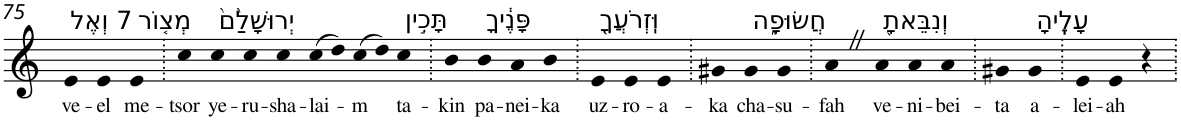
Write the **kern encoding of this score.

**kern	**text
*part1	*part1
*staff1	*staff1
*I"Piano	*
*I'Pno	*
!!LO:PB:g=z
*clefG2	*
*k[]	*
=75	=75
!LO:TX:a:t=7 וְאֶל	!
!	!LO:LY:b
4e	ve-
!	!LO:LY:b
4e	-el
!LO:TX:a:t=מְצ֤וֹר	!
!	!LO:LY:b
4e	me-
=76.	=76.
!	!LO:LY:b
4cc	-tsor
!LO:TX:a:t=יְרוּשָׁלִַ֙ם֙	!
!	!LO:LY:b
4cc	ye-
!	!LO:LY:b
4cc	-ru-
!	!LO:LY:b
4cc	-sha-
!	!LO:LY:b
(>8cc	-lai-
8dd)	.
!	!LO:LY:b
(>8cc	-m
8dd)	.
!LO:TX:a:t=תָּכִ֣ין	!
!	!LO:LY:b
4cc	ta-
=77.	=77.
!	!LO:LY:b
4b	-kin
!LO:TX:a:t=פָּנֶ֔יךָ	!
!	!LO:LY:b
4b	pa-
!	!LO:LY:b
4a	-nei-
!	!LO:LY:b
4b	-ka
=78.	=78.
!LO:TX:a:t=וּֽזְרֹעֲךָ֖	!
!	!LO:LY:b
4e	uz-
!	!LO:LY:b
4e	-ro-
!	!LO:LY:b
4e	-a-
=79.	=79.
!	!LO:LY:b
4g#X	-ka
!LO:TX:a:t=חֲשׂוּפָ֑ה	!
!	!LO:LY:b
4g#	cha-
!	!LO:LY:b
4g#	-su-
=80.	=80.
!	!LO:LY:b
4aZ	-fah
!LO:TX:a:t=וְנִבֵּאתָ֖	!
!	!LO:LY:b
4a	ve-
!	!LO:LY:b
4a	-ni-
!	!LO:LY:b
4a	-bei-
=81.	=81.
!	!LO:LY:b
4g#X	-ta
!LO:TX:a:t=עָלֶֽיהָ	!
!	!LO:LY:b
4g#	a-
=82.	=82.
!	!LO:LY:b
4e	-lei-
!	!LO:LY:b
4e	-ah
4r	.
=.	=.
*-	*-
